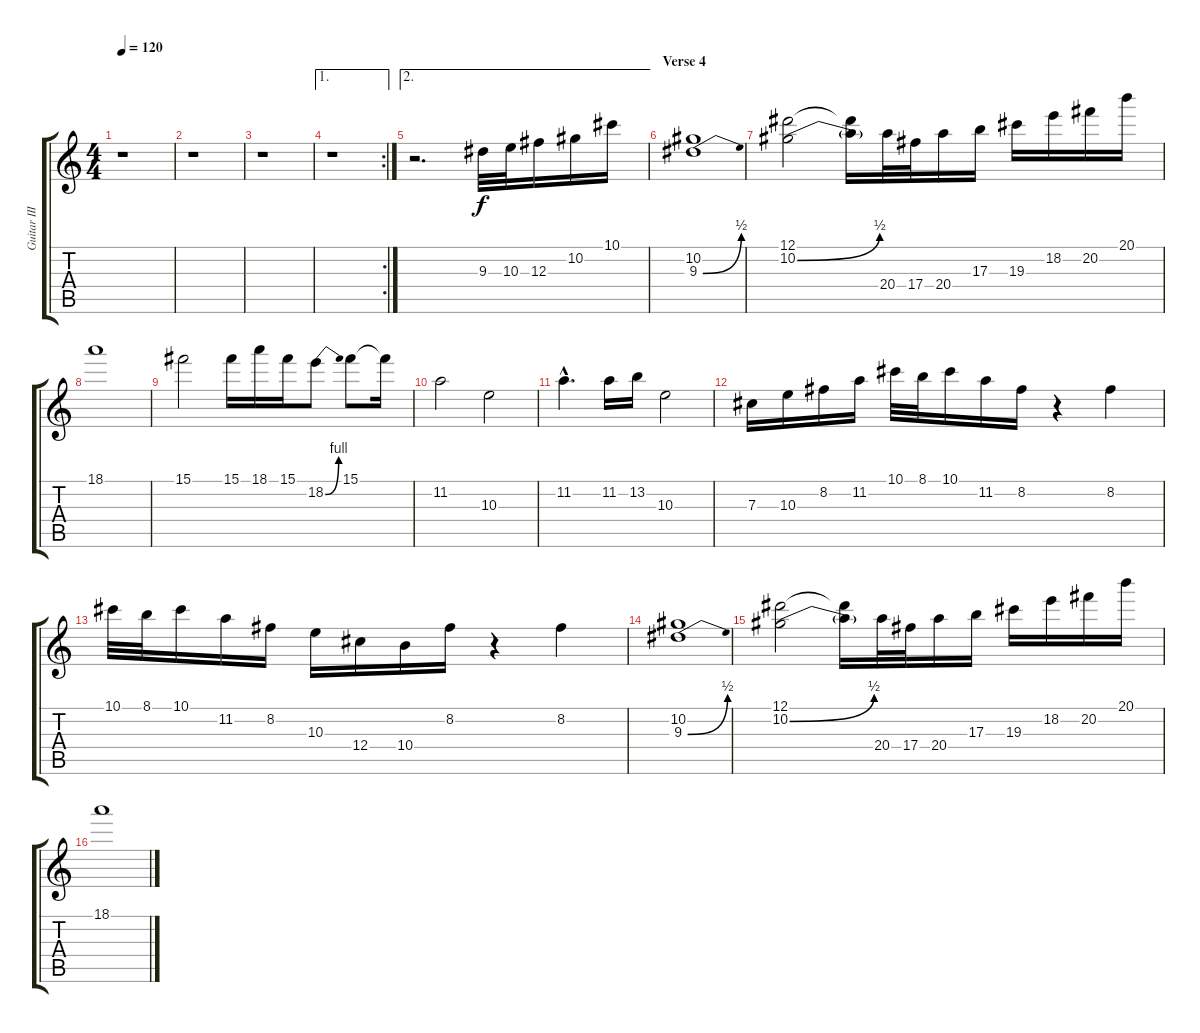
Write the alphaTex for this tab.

\track ("Guitar III" "Guitar III") {instrument distortionguitar}
\staff {score tabs}
\tuning (Eb4 Bb3 Gb3 Db3 Ab2 Eb2) {hide}
\ts (4 4)
\tempo 120
\clef g2
\ks c
r.1{dy f} |
r.1 |
r.1 |
\ae 1
\rc 2
r.1 |
\ae 2
r.2{d} 9.3.32 10.3.32 12.3.16 10.2.16 10.1.16 |
\section ("" "Verse 4")
(10.2 9.3{be (bend 0 0 60 2)}).1{volume 13} |
(12.1 10.2{be (bend 0 0 60 2)}).2 (12.1{t} 10.2{t}).16 20.4.32 17.4.32 20.4.16 17.3.16 19.3.16 18.2.16 20.2.16 20.1.16 |
18.1.1 |
15.1.2 15.1.16 18.1.16 15.1.16 18.2{be (bend 0 0 60 4)}.8 15.1.8 15.1{t}.16 |
11.2.2 10.3.2 |
11.2{hac}.4{d} 11.2.16 13.2.16 10.3.2 |
7.3.16 10.3.16 8.2.16 11.2.16 10.1.32 8.1.32 10.1.16 11.2.16 8.2.16 r.4 8.2.4 |
10.1.32 8.1.32 10.1.16 11.2.16 8.2.16 10.3.16 12.4.16 10.4.16 8.2.16 r.4 8.2.4 |
(10.2 9.3{be (bend 0 0 60 2)}).1 |
(12.1 10.2{be (bend 0 0 60 2)}).2 (12.1{t} 10.2{t}).16 20.4.32 17.4.32 20.4.16 17.3.16 19.3.16 18.2.16 20.2.16 20.1.16 |
18.1.1
